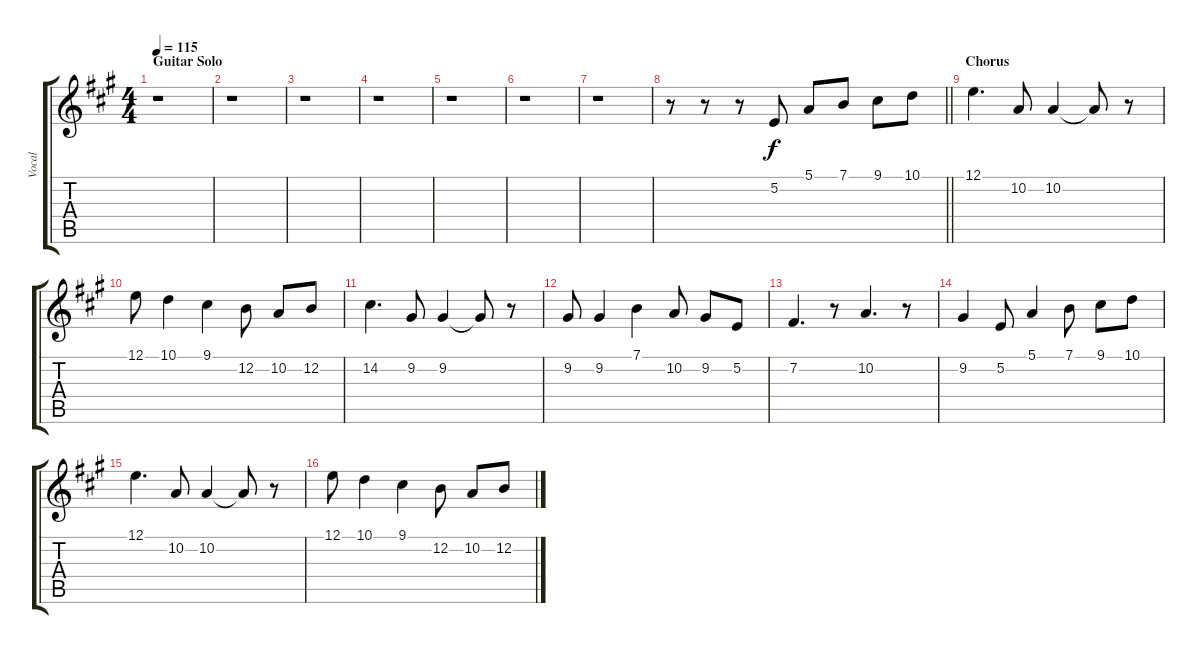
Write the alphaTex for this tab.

\track ("Vocal" "Vocal") {instrument sopranosax}
\staff {score tabs}
\tuning (E4 B3 G3 D3 A2 E2) {hide}
\ts (4 4)
\section ("" "Guitar Solo")
\tempo 115
\clef g2
\ks a
r.1{dy f} |
r.1 |
r.1 |
r.1 |
r.1 |
r.1 |
r.1 |
\barLineRight lightlight
r.8 r.8 r.8 5.2.8 5.1.8 7.1.8 9.1.8 10.1.8 |
\section ("" "Chorus")
12.1.4{d} 10.2.8 10.2.4 10.2{t}.8 r.8 |
12.1.8 10.1.4 9.1.4 12.2.8 10.2.8 12.2.8 |
14.2.4{d} 9.2.8 9.2.4 9.2{t}.8 r.8 |
9.2.8 9.2.4 7.1.4 10.2.8 9.2.8 5.2.8 |
7.2.4{d} r.8 10.2.4{d} r.8 |
9.2.4 5.2.8 5.1.4 7.1.8 9.1.8 10.1.8 |
12.1.4{d} 10.2.8 10.2.4 10.2{t}.8 r.8 |
12.1.8 10.1.4 9.1.4 12.2.8 10.2.8 12.2.8
